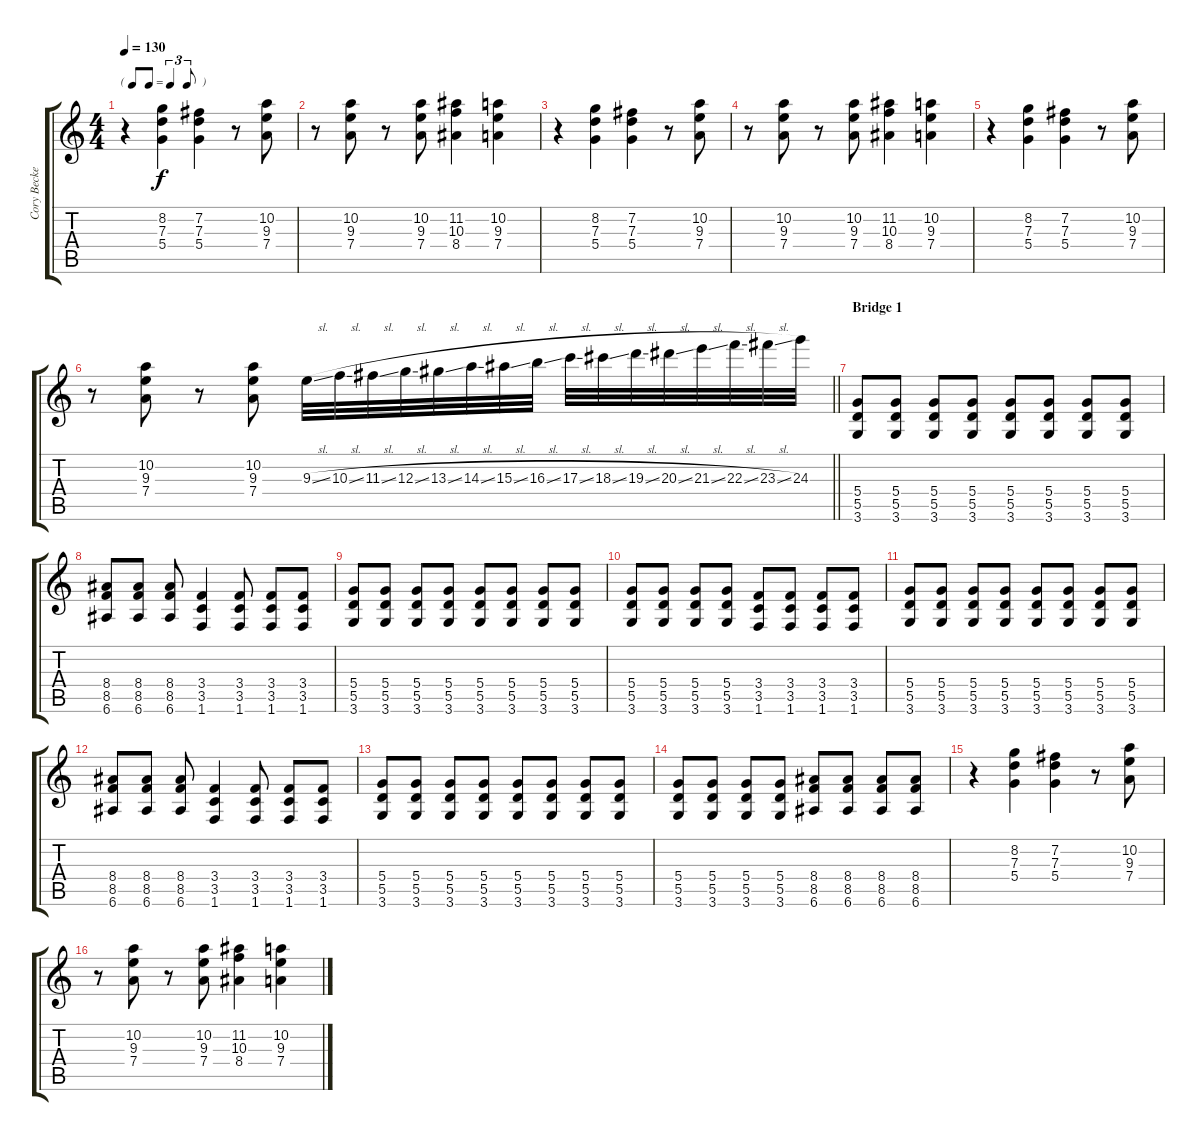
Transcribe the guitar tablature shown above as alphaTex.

\track ("Cory Becker" "Cory Becke") {instrument overdrivenguitar}
\staff {score tabs}
\tuning (E4 B3 G3 D3 A2 E2) {hide}
\ts (4 4)
\tf triplet8th
\tempo 130
\clef g2
\ks c
r.4{dy f} (8.2 7.3 5.4).4 (7.2 7.3 5.4).4 r.8 (10.2 9.3 7.4).8 |
r.8 (10.2 9.3 7.4).8 r.8 (10.2 9.3 7.4).8 (11.2 10.3 8.4).4 (10.2 9.3 7.4).4 |
r.4 (8.2 7.3 5.4).4 (7.2 7.3 5.4).4 r.8 (10.2 9.3 7.4).8 |
r.8 (10.2 9.3 7.4).8 r.8 (10.2 9.3 7.4).8 (11.2 10.3 8.4).4 (10.2 9.3 7.4).4 |
r.4 (8.2 7.3 5.4).4 (7.2 7.3 5.4).4 r.8 (10.2 9.3 7.4).8 |
\barLineRight lightlight
r.8 (10.2 9.3 7.4).8 r.8 (10.2 9.3 7.4).8 9.3{sl}.32 10.3{sl}.32 11.3{sl}.32 12.3{sl}.32 13.3{sl}.32 14.3{sl}.32 15.3{sl}.32 16.3{sl}.32 17.3{sl}.32 18.3{sl}.32 19.3{sl}.32 20.3{sl}.32 21.3{sl}.32 22.3{sl}.32 23.3{sl}.32 24.3.32 |
\section ("" "Bridge 1")
(5.4 5.5 3.6).8{volume 16} (5.4 5.5 3.6).8 (5.4 5.5 3.6).8 (5.4 5.5 3.6).8 (5.4 5.5 3.6).8 (5.4 5.5 3.6).8 (5.4 5.5 3.6).8 (5.4 5.5 3.6).8 |
(8.4 8.5 6.6).8 (8.4 8.5 6.6).8 (8.4 8.5 6.6).8 (3.4 3.5 1.6).4 (3.4 3.5 1.6).8 (3.4 3.5 1.6).8 (3.4 3.5 1.6).8 |
(5.4 5.5 3.6).8 (5.4 5.5 3.6).8 (5.4 5.5 3.6).8 (5.4 5.5 3.6).8 (5.4 5.5 3.6).8 (5.4 5.5 3.6).8 (5.4 5.5 3.6).8 (5.4 5.5 3.6).8 |
(5.4 5.5 3.6).8 (5.4 5.5 3.6).8 (5.4 5.5 3.6).8 (5.4 5.5 3.6).8 (3.4 3.5 1.6).8 (3.4 3.5 1.6).8 (3.4 3.5 1.6).8 (3.4 3.5 1.6).8 |
(5.4 5.5 3.6).8{volume 16} (5.4 5.5 3.6).8 (5.4 5.5 3.6).8 (5.4 5.5 3.6).8 (5.4 5.5 3.6).8 (5.4 5.5 3.6).8 (5.4 5.5 3.6).8 (5.4 5.5 3.6).8 |
(8.4 8.5 6.6).8 (8.4 8.5 6.6).8 (8.4 8.5 6.6).8 (3.4 3.5 1.6).4 (3.4 3.5 1.6).8 (3.4 3.5 1.6).8 (3.4 3.5 1.6).8 |
(5.4 5.5 3.6).8 (5.4 5.5 3.6).8 (5.4 5.5 3.6).8 (5.4 5.5 3.6).8 (5.4 5.5 3.6).8 (5.4 5.5 3.6).8 (5.4 5.5 3.6).8 (5.4 5.5 3.6).8 |
(5.4 5.5 3.6).8 (5.4 5.5 3.6).8 (5.4 5.5 3.6).8 (5.4 5.5 3.6).8 (8.4 8.5 6.6).8 (8.4 8.5 6.6).8 (8.4 8.5 6.6).8 (8.4 8.5 6.6).8 |
r.4 (8.2 7.3 5.4).4 (7.2 7.3 5.4).4 r.8 (10.2 9.3 7.4).8 |
r.8 (10.2 9.3 7.4).8 r.8 (10.2 9.3 7.4).8 (11.2 10.3 8.4).4 (10.2 9.3 7.4).4
